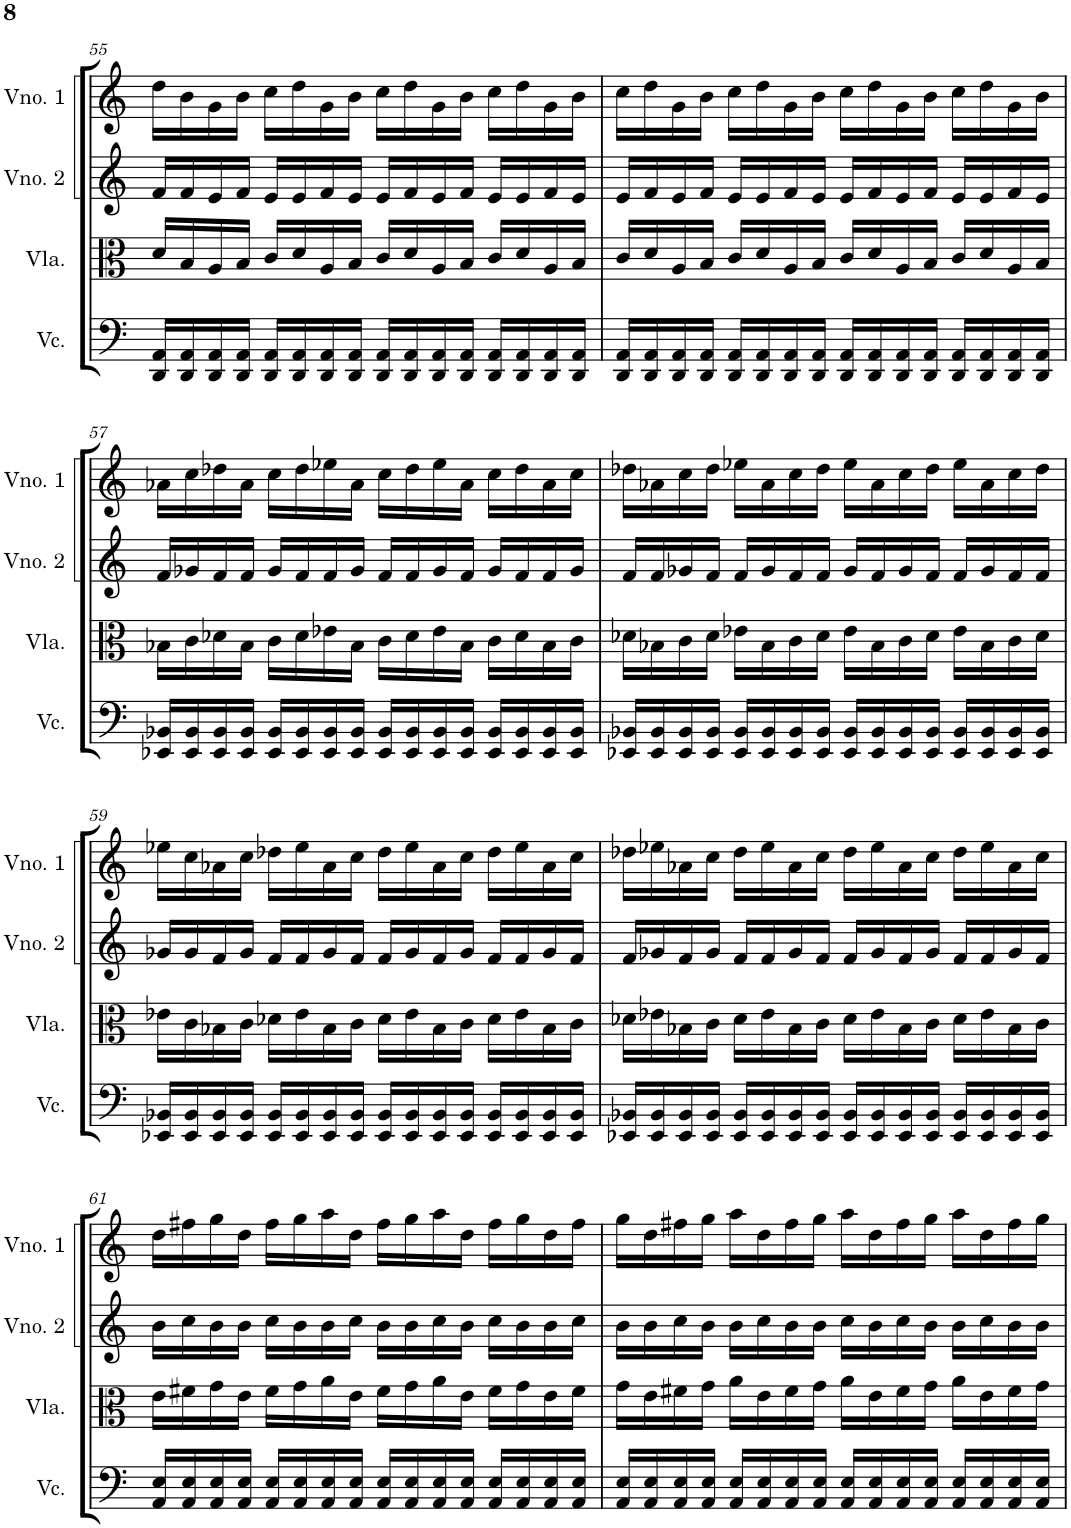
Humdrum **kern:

**kern	**kern	**kern	**kern
*part4	*part3	*part2	*part1
*staff4	*staff3	*staff2	*staff1
*I"Violoncelo	*I"Viola	*I"Violino 2	*I"Violino 1
*I'Vc.	*I'Vla.	*I'Vno. 2	*I'Vno. 1
!!LO:PB:g=z
*clefF4	*clefC3	*clefG2	*clefG2
*k[]	*k[]	*k[]	*k[]
*M4/4	*M4/4	*M4/4	*M4/4
=55	=55	=55	=55
16DD/ 16AA/LL	16d/LL	16f/LL	16dd\LL
16DD/ 16AA/	16B/	16f/	16b\
16DD/ 16AA/	16A/	16e/	16g\
16DD/ 16AA/JJ	16B/JJ	16f/JJ	16b\JJ
16DD/ 16AA/LL	16c/LL	16e/LL	16cc\LL
16DD/ 16AA/	16d/	16e/	16dd\
16DD/ 16AA/	16A/	16f/	16g\
16DD/ 16AA/JJ	16B/JJ	16e/JJ	16b\JJ
16DD/ 16AA/LL	16c/LL	16e/LL	16cc\LL
16DD/ 16AA/	16d/	16f/	16dd\
16DD/ 16AA/	16A/	16e/	16g\
16DD/ 16AA/JJ	16B/JJ	16f/JJ	16b\JJ
16DD/ 16AA/LL	16c/LL	16e/LL	16cc\LL
16DD/ 16AA/	16d/	16e/	16dd\
16DD/ 16AA/	16A/	16f/	16g\
16DD/ 16AA/JJ	16B/JJ	16e/JJ	16b\JJ
=56	=56	=56	=56
16DD/ 16AA/LL	16c/LL	16e/LL	16cc\LL
16DD/ 16AA/	16d/	16f/	16dd\
16DD/ 16AA/	16A/	16e/	16g\
16DD/ 16AA/JJ	16B/JJ	16f/JJ	16b\JJ
16DD/ 16AA/LL	16c/LL	16e/LL	16cc\LL
16DD/ 16AA/	16d/	16e/	16dd\
16DD/ 16AA/	16A/	16f/	16g\
16DD/ 16AA/JJ	16B/JJ	16e/JJ	16b\JJ
16DD/ 16AA/LL	16c/LL	16e/LL	16cc\LL
16DD/ 16AA/	16d/	16f/	16dd\
16DD/ 16AA/	16A/	16e/	16g\
16DD/ 16AA/JJ	16B/JJ	16f/JJ	16b\JJ
16DD/ 16AA/LL	16c/LL	16e/LL	16cc\LL
16DD/ 16AA/	16d/	16e/	16dd\
16DD/ 16AA/	16A/	16f/	16g\
16DD/ 16AA/JJ	16B/JJ	16e/JJ	16b\JJ
!!LO:LB:g=z
=57	=57	=57	=57
16EE-X/ 16BB-X/LL	16B-X\LL	16f/LL	16a-X\LL
16EE-/ 16BB-/	16c\	16g-X/	16cc\
16EE-/ 16BB-/	16d-X\	16f/	16dd-X\
16EE-/ 16BB-/JJ	16B-\JJ	16f/JJ	16a-\JJ
16EE-/ 16BB-/LL	16c\LL	16g-/LL	16cc\LL
16EE-/ 16BB-/	16d-\	16f/	16dd-\
16EE-/ 16BB-/	16e-X\	16f/	16ee-X\
16EE-/ 16BB-/JJ	16B-\JJ	16g-/JJ	16a-\JJ
16EE-/ 16BB-/LL	16c\LL	16f/LL	16cc\LL
16EE-/ 16BB-/	16d-\	16f/	16dd-\
16EE-/ 16BB-/	16e-\	16g-/	16ee-\
16EE-/ 16BB-/JJ	16B-\JJ	16f/JJ	16a-\JJ
16EE-/ 16BB-/LL	16c\LL	16g-/LL	16cc\LL
16EE-/ 16BB-/	16d-\	16f/	16dd-\
16EE-/ 16BB-/	16B-\	16f/	16a-\
16EE-/ 16BB-/JJ	16c\JJ	16g-/JJ	16cc\JJ
=58	=58	=58	=58
16EE-X/ 16BB-X/LL	16d-X\LL	16f/LL	16dd-X\LL
16EE-/ 16BB-/	16B-X\	16f/	16a-X\
16EE-/ 16BB-/	16c\	16g-X/	16cc\
16EE-/ 16BB-/JJ	16d-\JJ	16f/JJ	16dd-\JJ
16EE-/ 16BB-/LL	16e-X\LL	16f/LL	16ee-X\LL
16EE-/ 16BB-/	16B-\	16g-/	16a-\
16EE-/ 16BB-/	16c\	16f/	16cc\
16EE-/ 16BB-/JJ	16d-\JJ	16f/JJ	16dd-\JJ
16EE-/ 16BB-/LL	16e-\LL	16g-/LL	16ee-\LL
16EE-/ 16BB-/	16B-\	16f/	16a-\
16EE-/ 16BB-/	16c\	16g-/	16cc\
16EE-/ 16BB-/JJ	16d-\JJ	16f/JJ	16dd-\JJ
16EE-/ 16BB-/LL	16e-\LL	16f/LL	16ee-\LL
16EE-/ 16BB-/	16B-\	16g-/	16a-\
16EE-/ 16BB-/	16c\	16f/	16cc\
16EE-/ 16BB-/JJ	16d-\JJ	16f/JJ	16dd-\JJ
!!LO:LB:g=z
=59	=59	=59	=59
16EE-X/ 16BB-X/LL	16e-X\LL	16g-X/LL	16ee-X\LL
16EE-/ 16BB-/	16c\	16g-/	16cc\
16EE-/ 16BB-/	16B-X\	16f/	16a-X\
16EE-/ 16BB-/JJ	16c\JJ	16g-/JJ	16cc\JJ
16EE-/ 16BB-/LL	16d-X\LL	16f/LL	16dd-X\LL
16EE-/ 16BB-/	16e-\	16f/	16ee-\
16EE-/ 16BB-/	16B-\	16g-/	16a-\
16EE-/ 16BB-/JJ	16c\JJ	16f/JJ	16cc\JJ
16EE-/ 16BB-/LL	16d-\LL	16f/LL	16dd-\LL
16EE-/ 16BB-/	16e-\	16g-/	16ee-\
16EE-/ 16BB-/	16B-\	16f/	16a-\
16EE-/ 16BB-/JJ	16c\JJ	16g-/JJ	16cc\JJ
16EE-/ 16BB-/LL	16d-\LL	16f/LL	16dd-\LL
16EE-/ 16BB-/	16e-\	16f/	16ee-\
16EE-/ 16BB-/	16B-\	16g-/	16a-\
16EE-/ 16BB-/JJ	16c\JJ	16f/JJ	16cc\JJ
=60	=60	=60	=60
16EE-X/ 16BB-X/LL	16d-X\LL	16f/LL	16dd-X\LL
16EE-/ 16BB-/	16e-X\	16g-X/	16ee-X\
16EE-/ 16BB-/	16B-X\	16f/	16a-X\
16EE-/ 16BB-/JJ	16c\JJ	16g-/JJ	16cc\JJ
16EE-/ 16BB-/LL	16d-\LL	16f/LL	16dd-\LL
16EE-/ 16BB-/	16e-\	16f/	16ee-\
16EE-/ 16BB-/	16B-\	16g-/	16a-\
16EE-/ 16BB-/JJ	16c\JJ	16f/JJ	16cc\JJ
16EE-/ 16BB-/LL	16d-\LL	16f/LL	16dd-\LL
16EE-/ 16BB-/	16e-\	16g-/	16ee-\
16EE-/ 16BB-/	16B-\	16f/	16a-\
16EE-/ 16BB-/JJ	16c\JJ	16g-/JJ	16cc\JJ
16EE-/ 16BB-/LL	16d-\LL	16f/LL	16dd-\LL
16EE-/ 16BB-/	16e-\	16f/	16ee-\
16EE-/ 16BB-/	16B-\	16g-/	16a-\
16EE-/ 16BB-/JJ	16c\JJ	16f/JJ	16cc\JJ
!!LO:LB:g=z
=61	=61	=61	=61
16AA/ 16E/LL	16e\LL	16b\LL	16dd\LL
16AA/ 16E/	16f#X\	16cc\	16ff#X\
16AA/ 16E/	16g\	16b\	16gg\
16AA/ 16E/JJ	16e\JJ	16b\JJ	16dd\JJ
16AA/ 16E/LL	16f#\LL	16cc\LL	16ff#\LL
16AA/ 16E/	16g\	16b\	16gg\
16AA/ 16E/	16a\	16b\	16aa\
16AA/ 16E/JJ	16e\JJ	16cc\JJ	16dd\JJ
16AA/ 16E/LL	16f#\LL	16b\LL	16ff#\LL
16AA/ 16E/	16g\	16b\	16gg\
16AA/ 16E/	16a\	16cc\	16aa\
16AA/ 16E/JJ	16e\JJ	16b\JJ	16dd\JJ
16AA/ 16E/LL	16f#\LL	16cc\LL	16ff#\LL
16AA/ 16E/	16g\	16b\	16gg\
16AA/ 16E/	16e\	16b\	16dd\
16AA/ 16E/JJ	16f#\JJ	16cc\JJ	16ff#\JJ
=62	=62	=62	=62
16AA/ 16E/LL	16g\LL	16b\LL	16gg\LL
16AA/ 16E/	16e\	16b\	16dd\
16AA/ 16E/	16f#X\	16cc\	16ff#X\
16AA/ 16E/JJ	16g\JJ	16b\JJ	16gg\JJ
16AA/ 16E/LL	16a\LL	16b\LL	16aa\LL
16AA/ 16E/	16e\	16cc\	16dd\
16AA/ 16E/	16f#\	16b\	16ff#\
16AA/ 16E/JJ	16g\JJ	16b\JJ	16gg\JJ
16AA/ 16E/LL	16a\LL	16cc\LL	16aa\LL
16AA/ 16E/	16e\	16b\	16dd\
16AA/ 16E/	16f#\	16cc\	16ff#\
16AA/ 16E/JJ	16g\JJ	16b\JJ	16gg\JJ
16AA/ 16E/LL	16a\LL	16b\LL	16aa\LL
16AA/ 16E/	16e\	16cc\	16dd\
16AA/ 16E/	16f#\	16b\	16ff#\
16AA/ 16E/JJ	16g\JJ	16b\JJ	16gg\JJ
=	=	=	=
*-	*-	*-	*-
